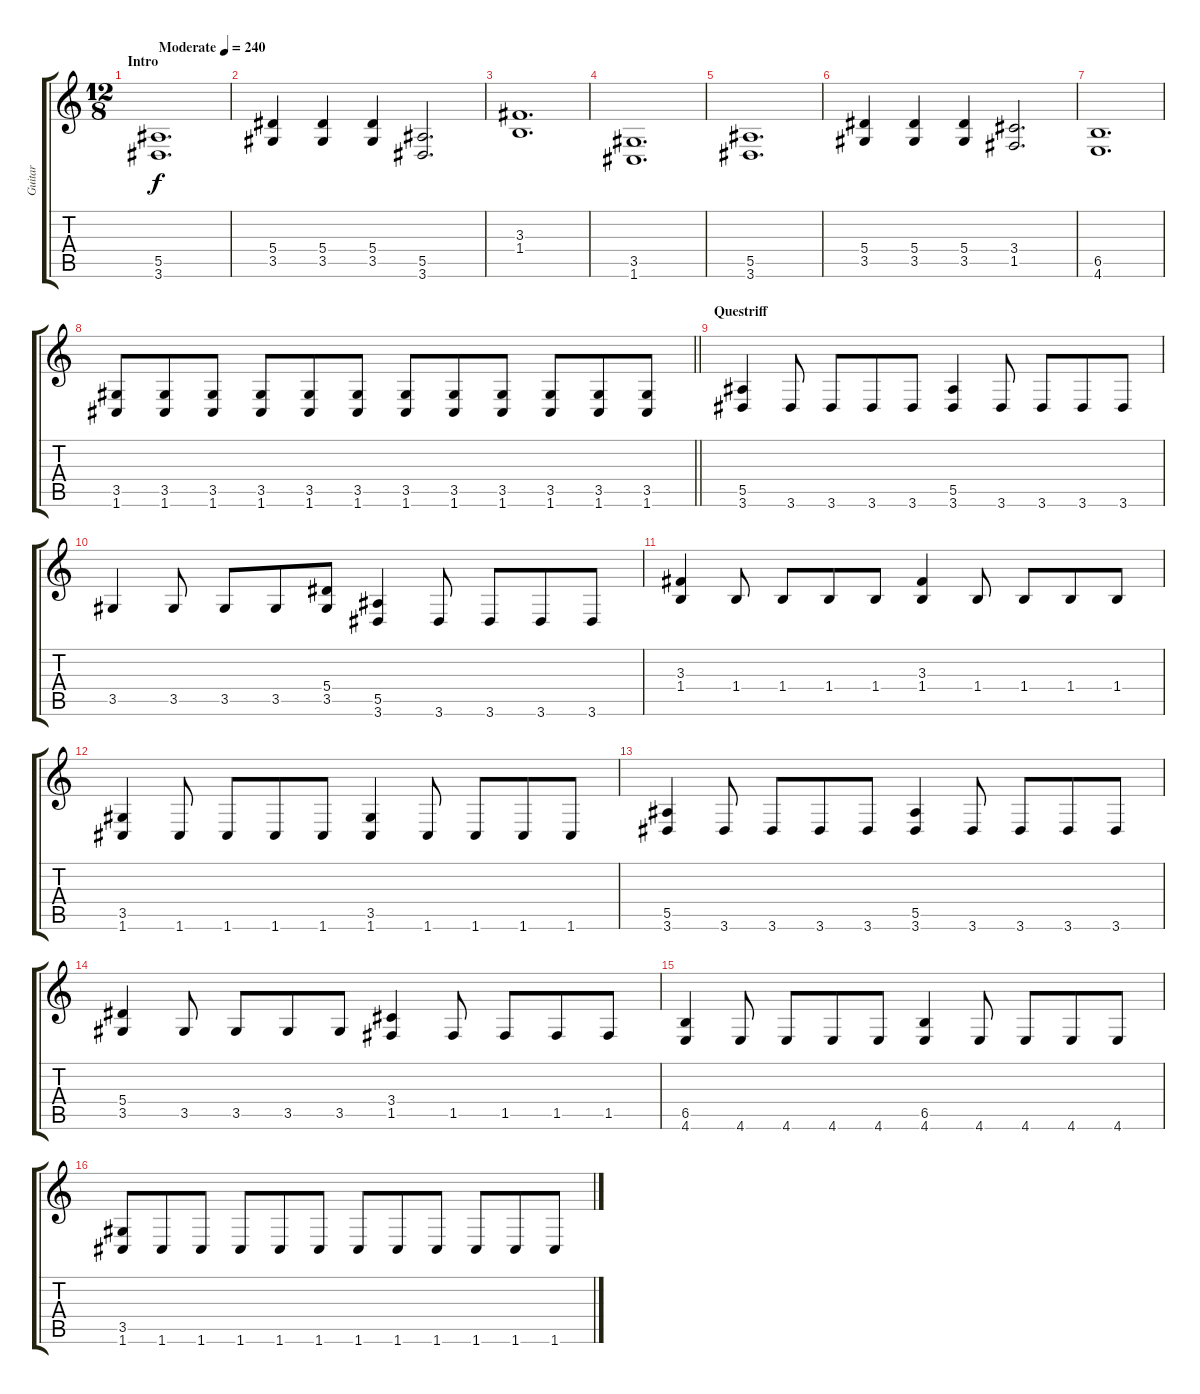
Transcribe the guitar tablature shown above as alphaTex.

\track ("Guitar" "Guitar") {instrument distortionguitar}
\staff {score tabs}
\tuning (C4 G3 Eb3 Bb2 F2 C2) {hide}
\ts (12 8)
\section ("" "Intro")
\tempo (240 "Moderate")
\clef g2
\ks c
(5.5 3.6).1{d dy f instrument distortionguitar} |
(5.4 3.5).4 (5.4 3.5).4 (5.4 3.5).4 (5.5 3.6).2{d} |
(3.3 1.4).1{d} |
(3.5 1.6).1{d} |
(5.5 3.6).1{d} |
(5.4 3.5).4 (5.4 3.5).4 (5.4 3.5).4 (3.4 1.5).2{d} |
(6.5 4.6).1{d} |
\barLineRight lightlight
(3.5 1.6).8 (3.5 1.6).8 (3.5 1.6).8 (3.5 1.6).8 (3.5 1.6).8 (3.5 1.6).8 (3.5 1.6).8 (3.5 1.6).8 (3.5 1.6).8 (3.5 1.6).8 (3.5 1.6).8 (3.5 1.6).8 |
\section ("" "Questriff")
(5.5 3.6).4 3.6.8 3.6.8 3.6.8 3.6.8 (5.5 3.6).4 3.6.8 3.6.8 3.6.8 3.6.8 |
3.5.4 3.5.8 3.5.8 3.5.8 (5.4 3.5).8 (5.5 3.6).4 3.6.8 3.6.8 3.6.8 3.6.8 |
(3.3 1.4).4 1.4.8 1.4.8 1.4.8 1.4.8 (3.3 1.4).4 1.4.8 1.4.8 1.4.8 1.4.8 |
(3.5 1.6).4 1.6.8 1.6.8 1.6.8 1.6.8 (3.5 1.6).4 1.6.8 1.6.8 1.6.8 1.6.8 |
(5.5 3.6).4 3.6.8 3.6.8 3.6.8 3.6.8 (5.5 3.6).4 3.6.8 3.6.8 3.6.8 3.6.8 |
(5.4 3.5).4 3.5.8 3.5.8 3.5.8 3.5.8 (3.4 1.5).4 1.5.8 1.5.8 1.5.8 1.5.8 |
(6.5 4.6).4 4.6.8 4.6.8 4.6.8 4.6.8 (6.5 4.6).4 4.6.8 4.6.8 4.6.8 4.6.8 |
(3.5 1.6).8 1.6.8 1.6.8 1.6.8 1.6.8 1.6.8 1.6.8 1.6.8 1.6.8 1.6.8 1.6.8 1.6.8
